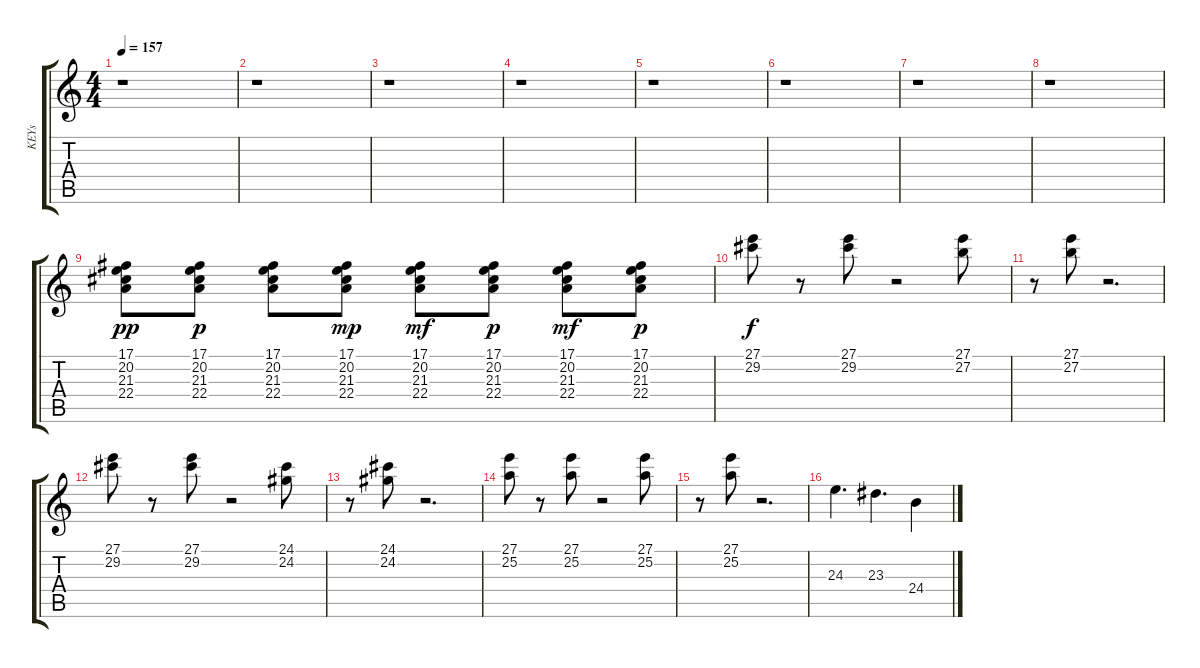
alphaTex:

\track ("KEYs" "KEYs") {instrument stringensemble1}
\staff {score tabs}
\tuning (Db4 Ab3 E3 B2 Gb2 Db2) {hide}
\ts (4 4)
\tempo 157
\clef g2
\ks c
r.1{dy f} |
r.1 |
r.1 |
r.1 |
r.1 |
r.1 |
r.1 |
r.1 |
(17.1 20.2 21.3 22.4).8{dy pp} (17.1 20.2 21.3 22.4).8{dy p} (17.1 20.2 21.3 22.4).8 (17.1 20.2 21.3 22.4).8{dy mp} (17.1 20.2 21.3 22.4).8{dy mf} (17.1 20.2 21.3 22.4).8{dy p} (17.1 20.2 21.3 22.4).8{dy mf} (17.1 20.2 21.3 22.4).8{dy p} |
(27.1 29.2).8{dy f} r.8 (27.1 29.2).8 r.2 (27.1 27.2).8 |
r.8 (27.1 27.2).8 r.2{d} |
(27.1 29.2).8 r.8 (27.1 29.2).8 r.2 (24.1 24.2).8 |
r.8 (24.1 24.2).8 r.2{d} |
(27.1 25.2).8 r.8 (27.1 25.2).8 r.2 (27.1 25.2).8 |
r.8 (27.1 25.2).8 r.2{d} |
24.3.4{d} 23.3.4{d} 24.4.4
